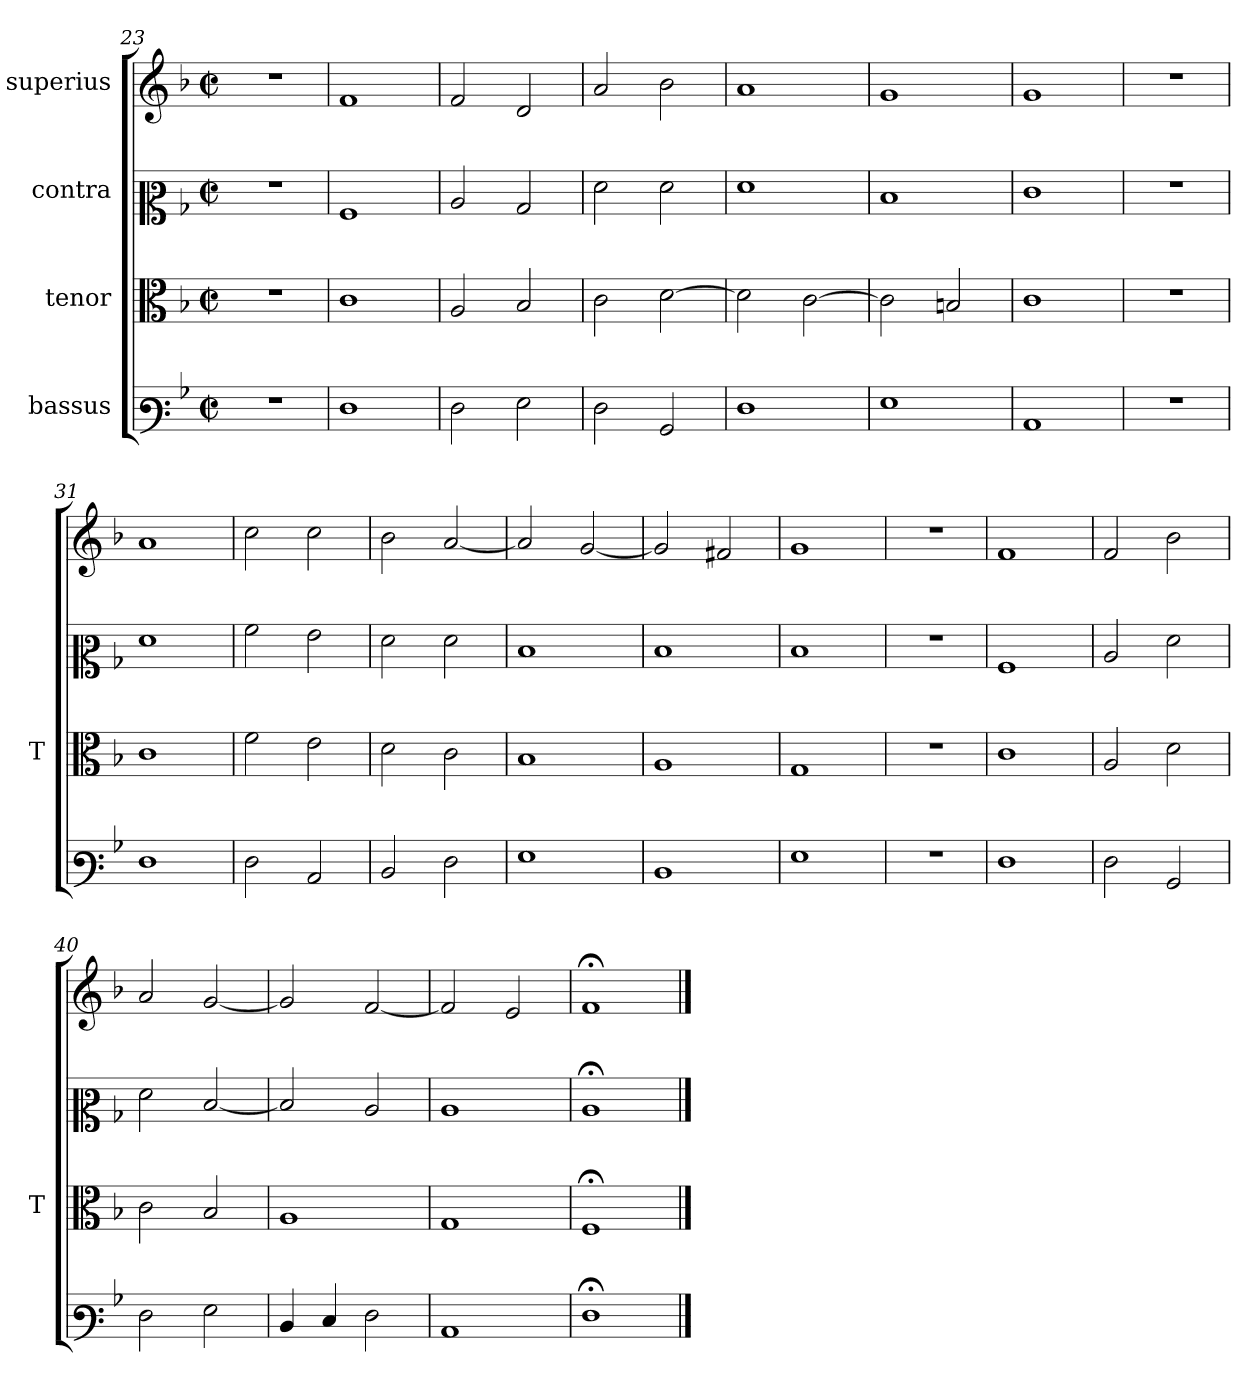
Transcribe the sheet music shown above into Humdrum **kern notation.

**kern	**kern	**kern	**kern
*part4	*part3	*part2	*part1
*staff4	*staff3	*staff2	*staff1
*I"bassus	*I"tenor	*I"contra	*I"superius
*	*I'T	*	*
*clefF3	*clefC3	*clefC2	*clefG2
*k[b-]	*k[b-]	*k[b-]	*k[b-]
*M2/2	*M2/2	*M2/2	*M2/2
*met(c|)	*met(c|)	*met(c|)	*met(c|)
=23	=23	=23	=23
1r	1r	1r	1r
=24	=24	=24	=24
1F	1c	1A	1f
=25	=25	=25	=25
2F	2A	2c	2f
2G	2B-	2B-	2d
=26	=26	=26	=26
2F	2c	2f	2a
2BB-	[2d	2f	2b-
=27	=27	=27	=27
1F	2d]	1f	1a
.	[2c	.	.
=28	=28	=28	=28
1G	2c]	1d	1g
.	2Bn	.	.
=29	=29	=29	=29
1C	1c	1e	1g
=30	=30	=30	=30
1r	1r	1r	1r
=31	=31	=31	=31
1F	1c	1f	1a
=32	=32	=32	=32
2F	2f	2a	2cc
2C	2e	2g	2cc
=33	=33	=33	=33
2D	2d	2f	2b-
2F	2c	2f	[2a
=34	=34	=34	=34
1G	1B-	1d	2a]
.	.	.	[2g
=35	=35	=35	=35
1D	1A	1d	2g]
.	.	.	2f#X
=36	=36	=36	=36
1G	1G	1d	1g
=37	=37	=37	=37
1r	1r	1r	1r
=38	=38	=38	=38
1F	1c	1A	1f
=39	=39	=39	=39
2F	2A	2c	2f
2BB-	2d	2f	2b-
=40	=40	=40	=40
2F	2c	2f	2a
2G	2B-	[2d	[2g
=41	=41	=41	=41
4D	1A	2d]	2g]
4E	.	.	.
2F	.	2c	[2f
=42	=42	=42	=42
1C	1G	1c	2f]
.	.	.	2e
=43	=43	=43	=43
1F;<	1F;<	1c;<	1f;<
==	==	==	==
*-	*-	*-	*-
